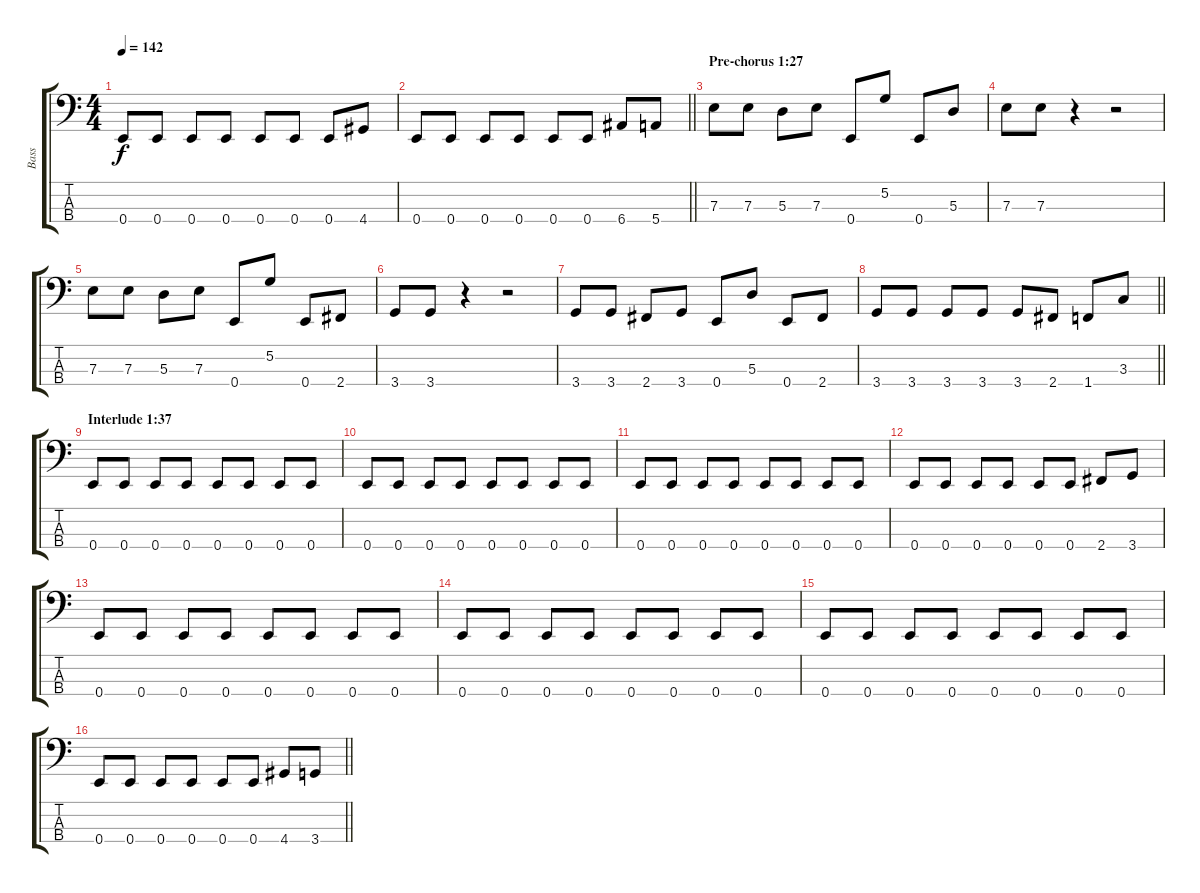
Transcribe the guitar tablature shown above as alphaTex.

\track ("Bass" "Bass") {instrument electricbasspick}
\staff {score tabs}
\tuning (G2 D2 A1 E1) {hide}
\ts (4 4)
\tempo 142
\clef f4
\ks c
0.4.8{dy f} 0.4.8 0.4.8 0.4.8 0.4.8 0.4.8 0.4.8 4.4.8 |
\barLineRight lightlight
0.4.8 0.4.8 0.4.8 0.4.8 0.4.8 0.4.8 6.4.8 5.4.8 |
\section ("" "Pre-chorus 1:27")
7.3.8 7.3.8 5.3.8 7.3.8 0.4.8 5.2.8 0.4.8 5.3.8 |
7.3.8 7.3.8 r.4 r.2 |
7.3.8 7.3.8 5.3.8 7.3.8 0.4.8 5.2.8 0.4.8 2.4.8 |
3.4.8 3.4.8 r.4 r.2 |
3.4.8 3.4.8 2.4.8 3.4.8 0.4.8 5.3.8 0.4.8 2.4.8 |
\barLineRight lightlight
3.4.8 3.4.8 3.4.8 3.4.8 3.4.8 2.4.8 1.4.8 3.3.8 |
\section ("" "Interlude 1:37")
0.4.8 0.4.8 0.4.8 0.4.8 0.4.8 0.4.8 0.4.8 0.4.8 |
0.4.8 0.4.8 0.4.8 0.4.8 0.4.8 0.4.8 0.4.8 0.4.8 |
0.4.8 0.4.8 0.4.8 0.4.8 0.4.8 0.4.8 0.4.8 0.4.8 |
0.4.8 0.4.8 0.4.8 0.4.8 0.4.8 0.4.8 2.4.8 3.4.8 |
0.4.8 0.4.8 0.4.8 0.4.8 0.4.8 0.4.8 0.4.8 0.4.8 |
0.4.8 0.4.8 0.4.8 0.4.8 0.4.8 0.4.8 0.4.8 0.4.8 |
0.4.8 0.4.8 0.4.8 0.4.8 0.4.8 0.4.8 0.4.8 0.4.8 |
\barLineRight lightlight
0.4.8 0.4.8 0.4.8 0.4.8 0.4.8 0.4.8 4.4.8 3.4.8
